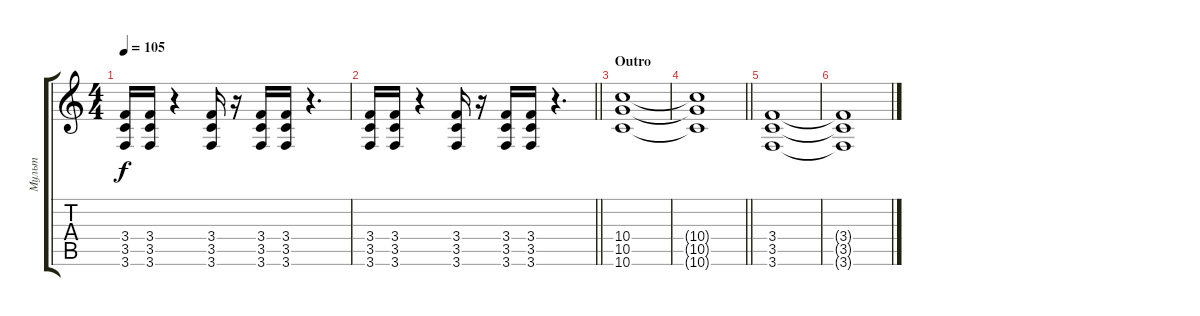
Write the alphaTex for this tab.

\track ("Мульт" "Мульт") {instrument distortionguitar}
\staff {score tabs}
\tuning (E4 B3 G3 D3 A2 D2) {hide}
\ts (4 4)
\tempo 105
\clef g2
\ks c
(3.4 3.5 3.6).16{dy f} (3.4 3.5 3.6).16 r.4 (3.4 3.5 3.6).16 r.16 (3.4 3.5 3.6).16 (3.4 3.5 3.6).16 r.4{d} |
\barLineRight lightlight
(3.4 3.5 3.6).16 (3.4 3.5 3.6).16 r.4 (3.4 3.5 3.6).16 r.16 (3.4 3.5 3.6).16 (3.4 3.5 3.6).16 r.4{d} |
\section ("" "Outro")
(10.4 10.5 10.6).1 |
\barLineRight lightlight
(10.4{t} 10.5{t} 10.6{t}).1 |
(3.4 3.5 3.6).1 |
(3.4{t} 3.5{t} 3.6{t}).1
